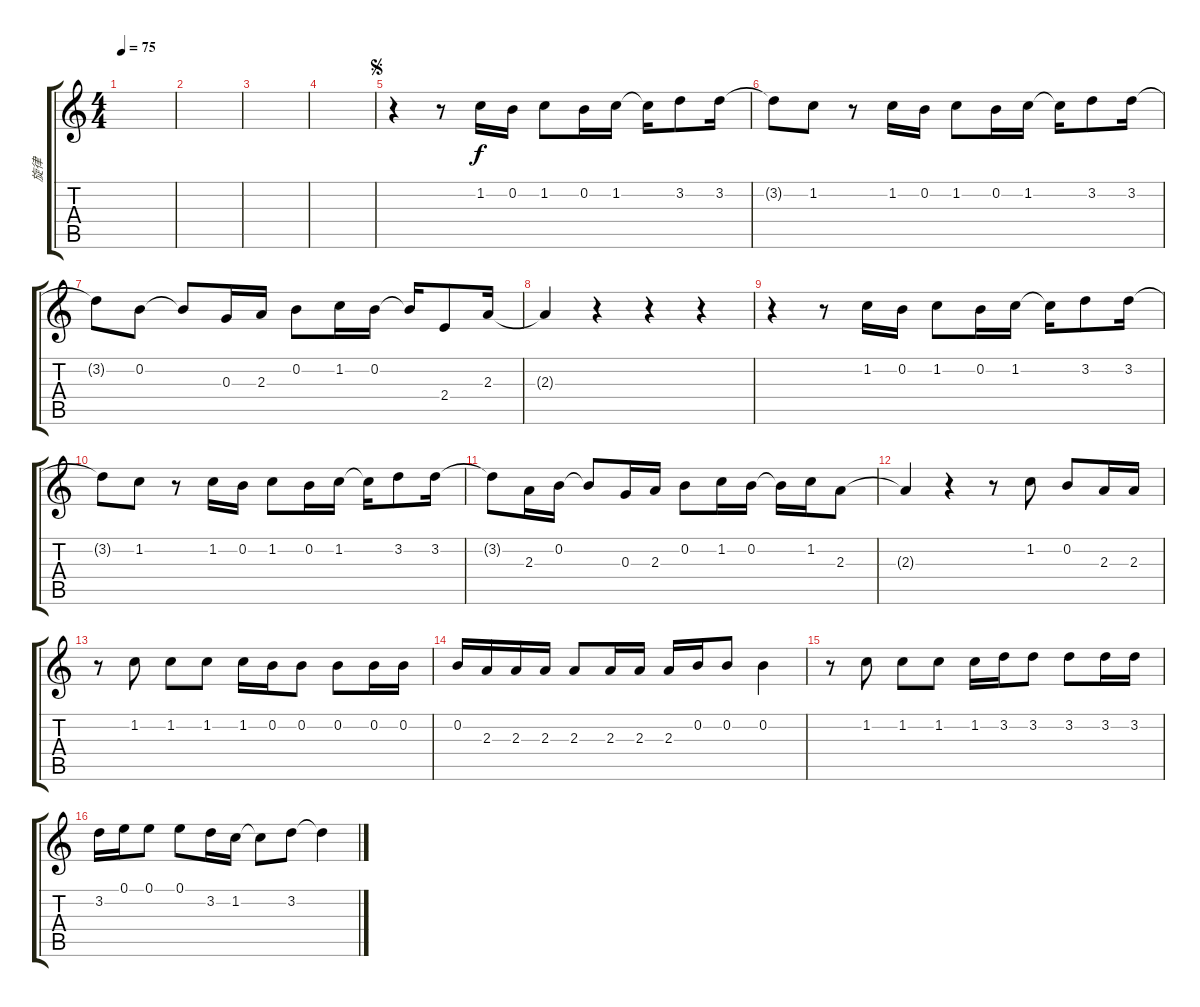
\track ("旋律" "旋律") {instrument acousticguitarnylon}
\staff {score tabs}
\tuning (E4 B3 G3 D3 A2 E2) {hide}
\ts (4 4)
\tempo 75
\clef g2
\ks c
|
|
|
|
\jump segno
r.4 r.8 1.2.16 0.2.16 1.2.8 0.2.16 1.2.16 1.2{t}.16 3.2.8 3.2.16 |
3.2{t}.8 1.2.8 r.8 1.2.16 0.2.16 1.2.8 0.2.16 1.2.16 1.2{t}.16 3.2.8 3.2.16 |
3.2{t}.8 0.2.8 0.2{t}.8 0.3.16 2.3.16 0.2.8 1.2.16 0.2.16 0.2{t}.16 2.4.8 2.3.16 |
2.3{t}.4 r.4 r.4 r.4 |
r.4 r.8 1.2.16 0.2.16 1.2.8 0.2.16 1.2.16 1.2{t}.16 3.2.8 3.2.16 |
3.2{t}.8 1.2.8 r.8 1.2.16 0.2.16 1.2.8 0.2.16 1.2.16 1.2{t}.16 3.2.8 3.2.16 |
3.2{t}.8 2.3.16 0.2.16 0.2{t}.8 0.3.16 2.3.16 0.2.8 1.2.16 0.2.16 0.2{t}.16 1.2.16 2.3.8 |
2.3{t}.4 r.4 r.8 1.2.8 0.2.8 2.3.16 2.3.16 |
r.8 1.2.8 1.2.8 1.2.8 1.2.16 0.2.16 0.2.8 0.2.8 0.2.16 0.2.16 |
0.2.16 2.3.16 2.3.16 2.3.16 2.3.8 2.3.16 2.3.16 2.3.16 0.2.16 0.2.8 0.2.4 |
r.8 1.2.8 1.2.8 1.2.8 1.2.16 3.2.16 3.2.8 3.2.8 3.2.16 3.2.16 |
3.2.16 0.1.16 0.1.8 0.1.8 3.2.16 1.2.16 1.2{t}.8 3.2.8 3.2{t}.4
